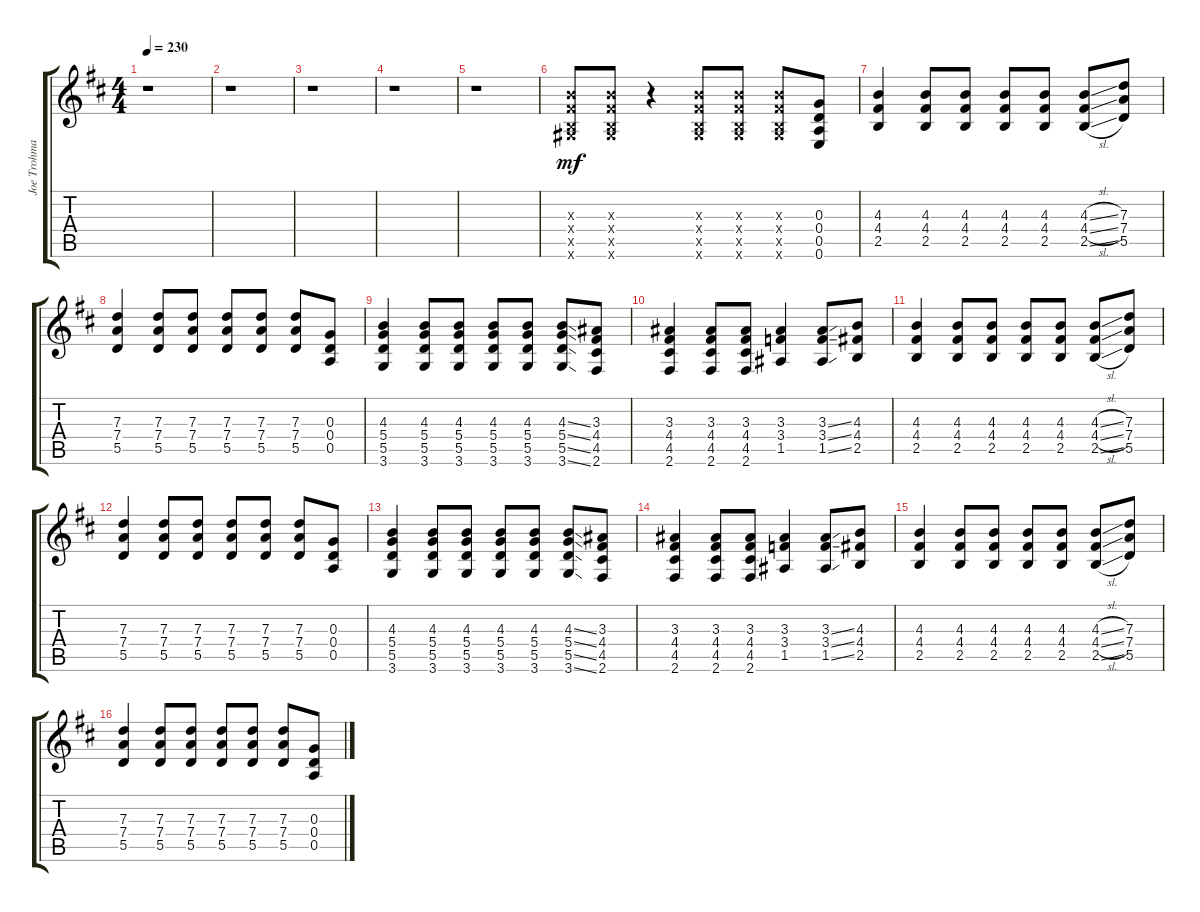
\track ("Joe Trohman" "Joe Trohma") {instrument distortionguitar}
\staff {score tabs}
\tuning (E4 B3 G3 D3 A2 E2) {hide}
\ts (4 4)
\tempo 230
\clef g2
\ks d
r.1{dy mf} |
r.1 |
r.1 |
r.1 |
r.1 |
(4.3{x} 4.4{x} 2.5{x} 4.6{x}).8 (4.3{x} 4.4{x} 2.5{x} 4.6{x}).8 r.4 (4.3{x} 4.4{x} 2.5{x} 4.6{x}).8 (4.3{x} 4.4{x} 2.5{x} 4.6{x}).8 (4.3{x} 4.4{x} 2.5{x} 4.6{x}).8 (0.3 0.4 0.5 0.6).8 |
(4.3 4.4 2.5).4 (4.3 4.4 2.5).8 (4.3 4.4 2.5).8 (4.3 4.4 2.5).8 (4.3 4.4 2.5).8 (4.3{sl} 4.4{sl} 2.5{sl}).8 (7.3 7.4 5.5).8 |
(7.3 7.4 5.5).4 (7.3 7.4 5.5).8 (7.3 7.4 5.5).8 (7.3 7.4 5.5).8 (7.3 7.4 5.5).8 (7.3 7.4 5.5).8 (0.3 0.4 0.5).8 |
(4.3 5.4 5.5 3.6).4 (4.3 5.4 5.5 3.6).8 (4.3 5.4 5.5 3.6).8 (4.3 5.4 5.5 3.6).8 (4.3 5.4 5.5 3.6).8 (4.3{ss} 5.4{ss} 5.5{ss} 3.6{ss}).8 (3.3 4.4 4.5 2.6).8 |
(3.3 4.4 4.5 2.6).4 (3.3 4.4 4.5 2.6).8 (3.3 4.4 4.5 2.6).8 (3.3 3.4 1.5).4 (3.3{ss} 3.4{ss} 1.5{ss}).8 (4.3 4.4 2.5).8 |
(4.3 4.4 2.5).4 (4.3 4.4 2.5).8 (4.3 4.4 2.5).8 (4.3 4.4 2.5).8 (4.3 4.4 2.5).8 (4.3{sl} 4.4{sl} 2.5{sl}).8 (7.3 7.4 5.5).8 |
(7.3 7.4 5.5).4 (7.3 7.4 5.5).8 (7.3 7.4 5.5).8 (7.3 7.4 5.5).8 (7.3 7.4 5.5).8 (7.3 7.4 5.5).8 (0.3 0.4 0.5).8 |
(4.3 5.4 5.5 3.6).4 (4.3 5.4 5.5 3.6).8 (4.3 5.4 5.5 3.6).8 (4.3 5.4 5.5 3.6).8 (4.3 5.4 5.5 3.6).8 (4.3{ss} 5.4{ss} 5.5{ss} 3.6{ss}).8 (3.3 4.4 4.5 2.6).8 |
(3.3 4.4 4.5 2.6).4 (3.3 4.4 4.5 2.6).8 (3.3 4.4 4.5 2.6).8 (3.3 3.4 1.5).4 (3.3{ss} 3.4{ss} 1.5{ss}).8 (4.3 4.4 2.5).8 |
(4.3 4.4 2.5).4 (4.3 4.4 2.5).8 (4.3 4.4 2.5).8 (4.3 4.4 2.5).8 (4.3 4.4 2.5).8 (4.3{sl} 4.4{sl} 2.5{sl}).8 (7.3 7.4 5.5).8 |
(7.3 7.4 5.5).4 (7.3 7.4 5.5).8 (7.3 7.4 5.5).8 (7.3 7.4 5.5).8 (7.3 7.4 5.5).8 (7.3 7.4 5.5).8 (0.3 0.4 0.5).8
